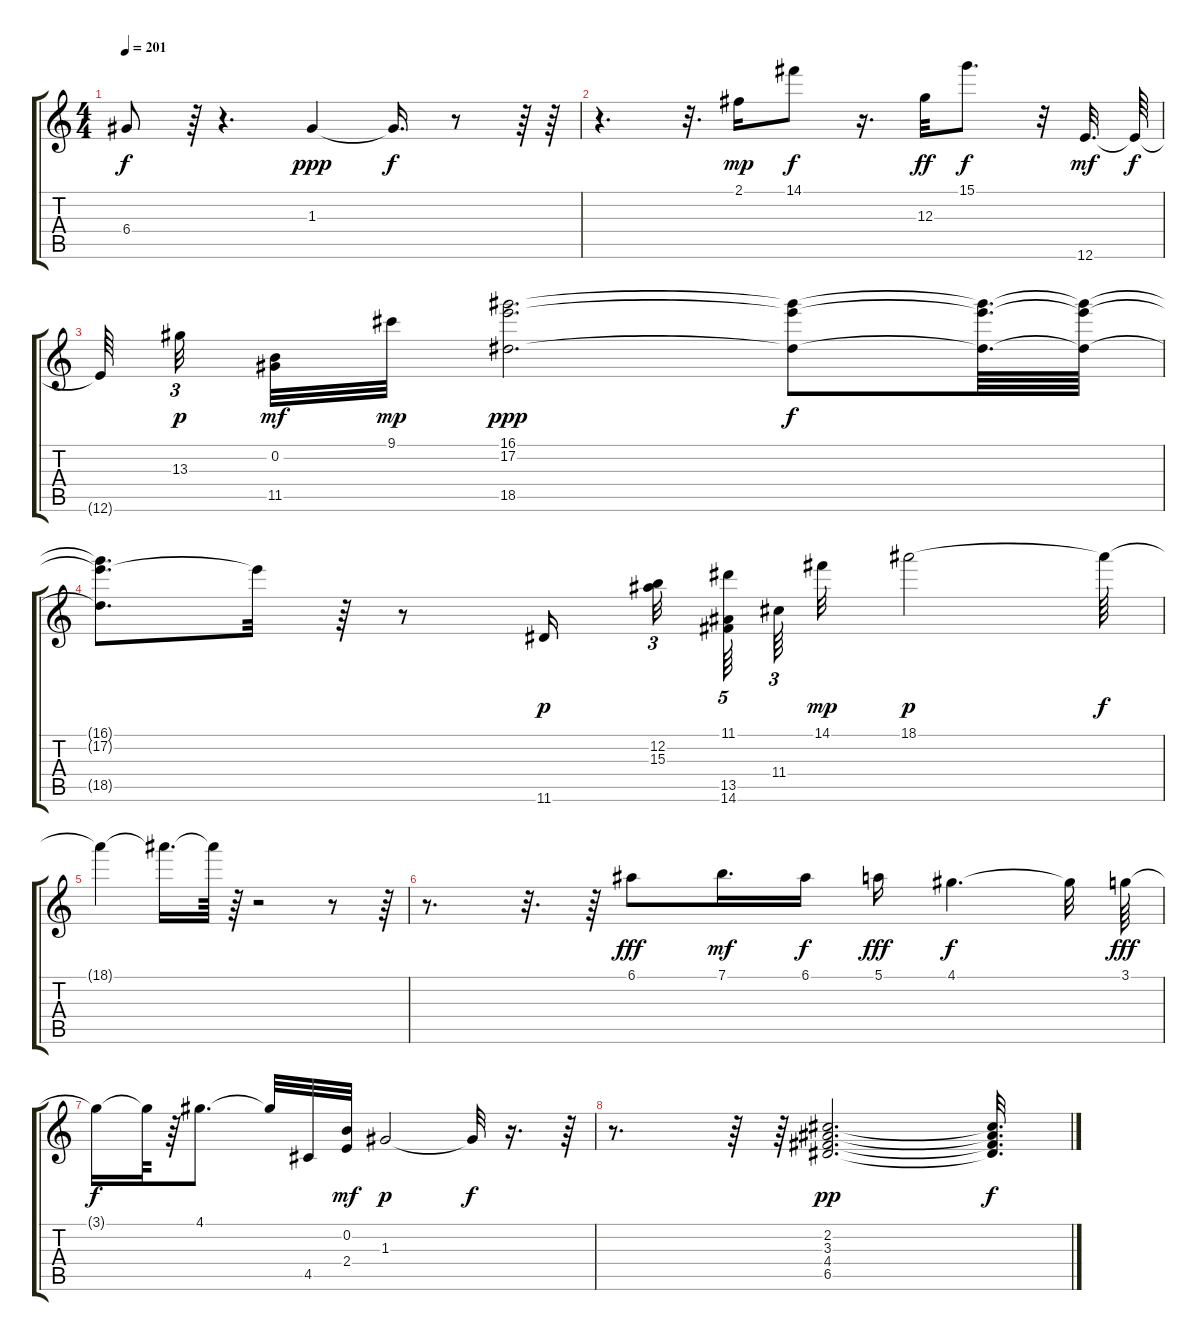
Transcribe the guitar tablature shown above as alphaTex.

\track "" {instrument acousticguitarnylon}
\staff {score tabs}
\tuning (E4 B3 G3 D3 A2 E2) {hide}
\ts (4 4)
\tempo 201
\clef g2
\ks c
6.4{t}.8{dy f} r.64 r.4{d} 1.3.4{dy ppp} 1.3{t}.16{d dy f} r.8 r.64 r.64 |
r.4{d} r.32{d} 2.1.16{dy mp} 14.1.8{dy f} r.16{d} 12.3.32{dy ff} 15.1.8{d dy f} r.32 12.6.32{d dy mf} 12.6{t}.64{dy f} |
12.6{t}.64 13.3.32{tu (3 2) dy p} (0.2 11.5).32{dy mf} 9.1.32{dy mp} (16.1 17.2 18.5).2{d dy ppp} (16.1{t} 17.2{t} 18.5{t}).8{dy f} (16.1{t} 17.2{t} 18.5{t}).64{d} (16.1{t} 17.2{t} 18.5{t}).64 |
(16.1{t} 17.2{t} 18.5{t}).8{d} 17.2{t}.32 r.64 r.8 11.6.16{dy p} (12.2 15.3).32{tu (3 2)} (11.1 13.5 14.6).64{tu (5 4)} 11.4.64{tu (3 2)} 14.1.32{dy mp} 18.1.2{dy p} 18.1{t}.64{dy f} |
18.1{t}.4 18.1{t}.16{d} 18.1{t}.64 r.64 r.2 r.8 r.64 |
r.8{d} r.32{d} r.64 6.1.8{dy fff} 7.1.16{d dy mf} 6.1.16{dy f} 5.1.16{dy fff} 4.1.4{d dy f} 4.1{t}.32 3.1.64{dy fff} |
3.1{t}.16{dy f} 3.1{t}.64 r.64 4.1.8{d} 4.1{t}.32 4.5.32 (0.2 2.4).32{dy mf} 1.3.2{dy p} 1.3{t}.32{dy f} r.16{d} r.64 |
r.8{d} r.64 r.64 (2.2 3.3 4.4 6.5).2{d dy pp} (2.2{t} 3.3{t} 4.4{t} 6.5{t}).32{d dy f}
